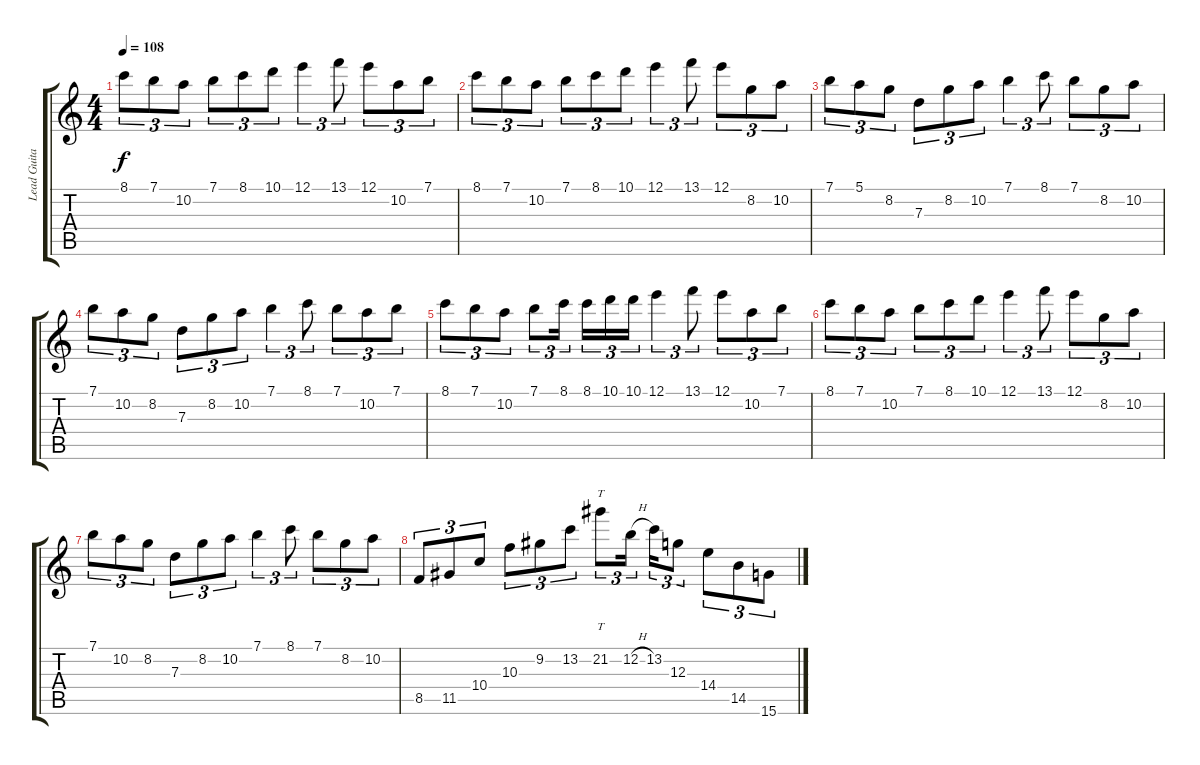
\track ("Lead Guitar" "Lead Guita") {instrument distortionguitar}
\staff {score tabs}
\tuning (E4 B3 G3 D3 A2 E2) {hide}
\ts (4 4)
\tempo 108
\clef g2
\ks c
8.1.8{tu (3 2) dy f} 7.1.8{tu (3 2)} 10.2.8{tu (3 2)} 7.1.8{tu (3 2)} 8.1.8{tu (3 2)} 10.1.8{tu (3 2)} 12.1.4{tu (3 2)} 13.1.8{tu (3 2)} 12.1.8{tu (3 2)} 10.2.8{tu (3 2)} 7.1.8{tu (3 2)} |
8.1.8{tu (3 2)} 7.1.8{tu (3 2)} 10.2.8{tu (3 2)} 7.1.8{tu (3 2)} 8.1.8{tu (3 2)} 10.1.8{tu (3 2)} 12.1.4{tu (3 2)} 13.1.8{tu (3 2)} 12.1.8{tu (3 2)} 8.2.8{tu (3 2)} 10.2.8{tu (3 2)} |
7.1.8{tu (3 2)} 5.1.8{tu (3 2)} 8.2.8{tu (3 2)} 7.3.8{tu (3 2)} 8.2.8{tu (3 2)} 10.2.8{tu (3 2)} 7.1.4{tu (3 2)} 8.1.8{tu (3 2)} 7.1.8{tu (3 2)} 8.2.8{tu (3 2)} 10.2.8{tu (3 2)} |
7.1.8{tu (3 2)} 10.2.8{tu (3 2)} 8.2.8{tu (3 2)} 7.3.8{tu (3 2)} 8.2.8{tu (3 2)} 10.2.8{tu (3 2)} 7.1.4{tu (3 2)} 8.1.8{tu (3 2)} 7.1.8{tu (3 2)} 10.2.8{tu (3 2)} 7.1.8{tu (3 2)} |
8.1.8{tu (3 2)} 7.1.8{tu (3 2)} 10.2.8{tu (3 2)} 7.1.8{tu (3 2)} 8.1.16{tu (3 2) beam splitsecondary} 8.1.16{tu (3 2)} 10.1.16{tu (3 2)} 10.1.16{tu (3 2)} 12.1.4{tu (3 2)} 13.1.8{tu (3 2)} 12.1.8{tu (3 2)} 10.2.8{tu (3 2)} 7.1.8{tu (3 2)} |
8.1.8{tu (3 2)} 7.1.8{tu (3 2)} 10.2.8{tu (3 2)} 7.1.8{tu (3 2)} 8.1.8{tu (3 2)} 10.1.8{tu (3 2)} 12.1.4{tu (3 2)} 13.1.8{tu (3 2)} 12.1.8{tu (3 2)} 8.2.8{tu (3 2)} 10.2.8{tu (3 2)} |
7.1.8{tu (3 2)} 10.2.8{tu (3 2)} 8.2.8{tu (3 2)} 7.3.8{tu (3 2)} 8.2.8{tu (3 2)} 10.2.8{tu (3 2)} 7.1.4{tu (3 2)} 8.1.8{tu (3 2)} 7.1.8{tu (3 2)} 8.2.8{tu (3 2)} 10.2.8{tu (3 2)} |
8.5.8{tu (3 2)} 11.5.8{tu (3 2)} 10.4.8{tu (3 2)} 10.3.8{tu (3 2)} 9.2.8{tu (3 2)} 13.2.8{tu (3 2)} 21.2.8{tt tu (3 2)} 12.2{h}.16{tu (3 2) beam splitsecondary} 13.2.16{tu (3 2)} 12.3.8{tu (3 2)} 14.4.8{tu (3 2)} 14.5.8{tu (3 2)} 15.6.8{tu (3 2)}
